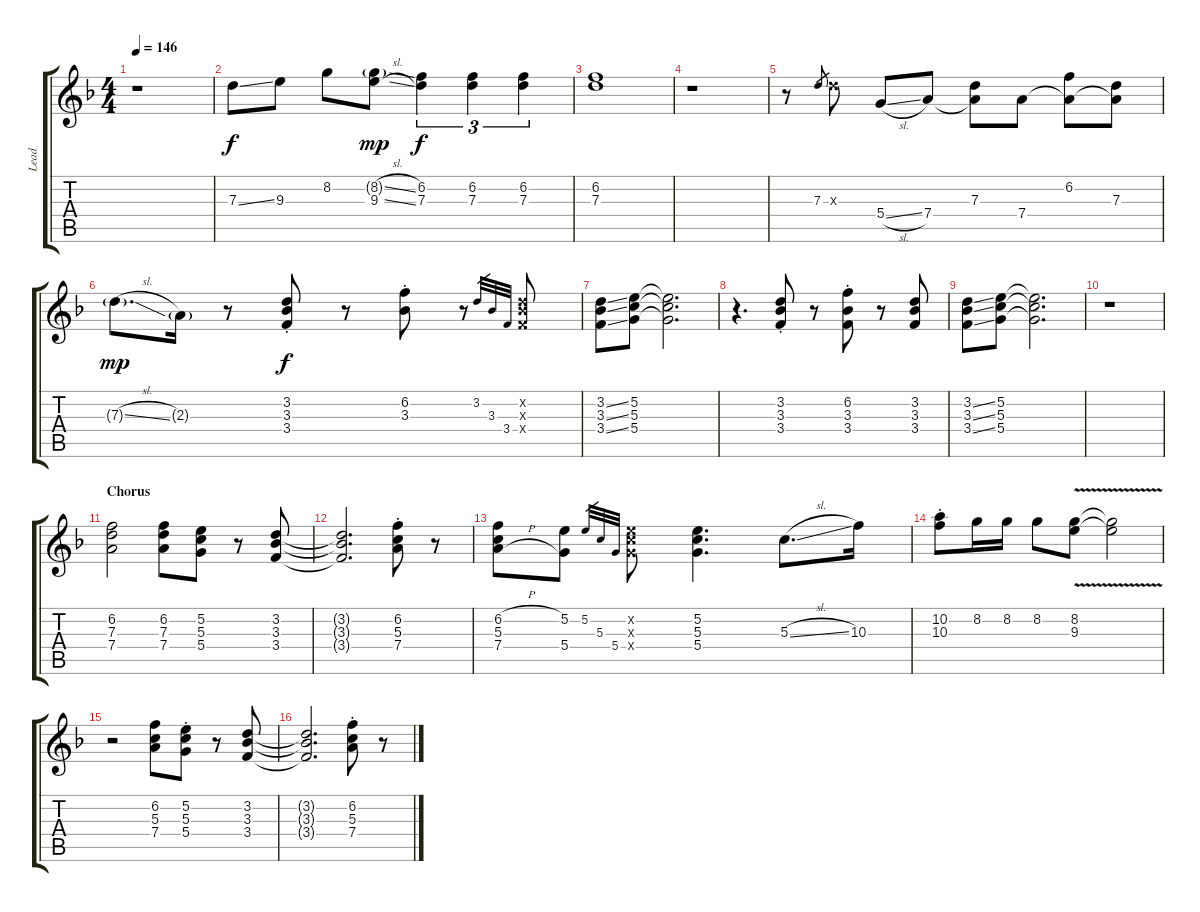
\track ("Lead" "Lead") {mute instrument electricguitarclean}
\staff {score tabs}
\tuning (E4 B3 G3 D3 A2 E2) {hide}
\ts (4 4)
\tempo 146
\clef g2
\ks f
r.1{dy f} |
7.3{ss}.8 9.3.8 8.2.8 (8.2{sl g} 9.3{sl}).8{dy mp} (6.2 7.3).4{tu (3 2) dy f} (6.2 7.3).4{tu (3 2)} (6.2 7.3).4{tu (3 2)} |
(6.2 7.3).1 |
r.1 |
r.8 7.3.8{gr} 7.3{x}.8 5.4{sl}.8 7.4.8 (7.3 7.4{t}).8 7.4.8 (6.2 7.4{t}).8 (7.3 7.4{t}).8 |
7.3{sl g}.8{d dy mp} 2.3{g}.16 r.8 (3.2{st} 3.3{st} 3.4{st}).8{dy f} r.8 (6.2{st} 3.3{st}).8 r.8 3.2.32{gr} 3.3.32{gr} 3.4.32{gr} (3.2{x} 3.3{x} 3.4{x}).8 |
(3.2{ss} 3.3{ss} 3.4{ss}).8 (5.2 5.3 5.4).8 (5.2{t} 5.3{t} 5.4{t}).2{d} |
r.4{d} (3.2{st} 3.3{st} 3.4{st}).8 r.8 (6.2{st} 3.3{st} 3.4{st}).8 r.8 (3.2 3.3 3.4).8 |
(3.2{ss} 3.3{ss} 3.4{ss}).8 (5.2 5.3 5.4).8 (5.2{t} 5.3{t} 5.4{t}).2{d} |
r.1 |
\section ("" "Chorus")
(6.2 7.3 7.4).2 (6.2 7.3 7.4).8 (5.2 5.3 5.4).8 r.8 (3.2 3.3 3.4).8 |
(3.2{t} 3.3{t} 3.4{t}).2{d} (6.2{st} 5.3{st} 7.4{st}).8 r.8 |
(6.2{h} 5.3 7.4{h}).8 (5.2 5.4).8 5.2.32{gr} 5.3.32{gr} 5.4.32{gr} (5.2{x} 5.3{x} 5.4{x}).8 (5.2 5.3 5.4).4{d} 5.3{sl}.8{d} 10.3.16 |
(10.2{st} 10.3{st}).8 8.2.16 8.2.16 8.2.8 (8.2{v} 9.3{v}).8 (8.2{t} 9.3{t}).2 |
r.2 (6.2 5.3 7.4).8 (5.2{st} 5.3{st} 5.4{st}).8 r.8 (3.2 3.3 3.4).8 |
(3.2{t} 3.3{t} 3.4{t}).2{d} (6.2{st} 5.3{st} 7.4{st}).8 r.8
